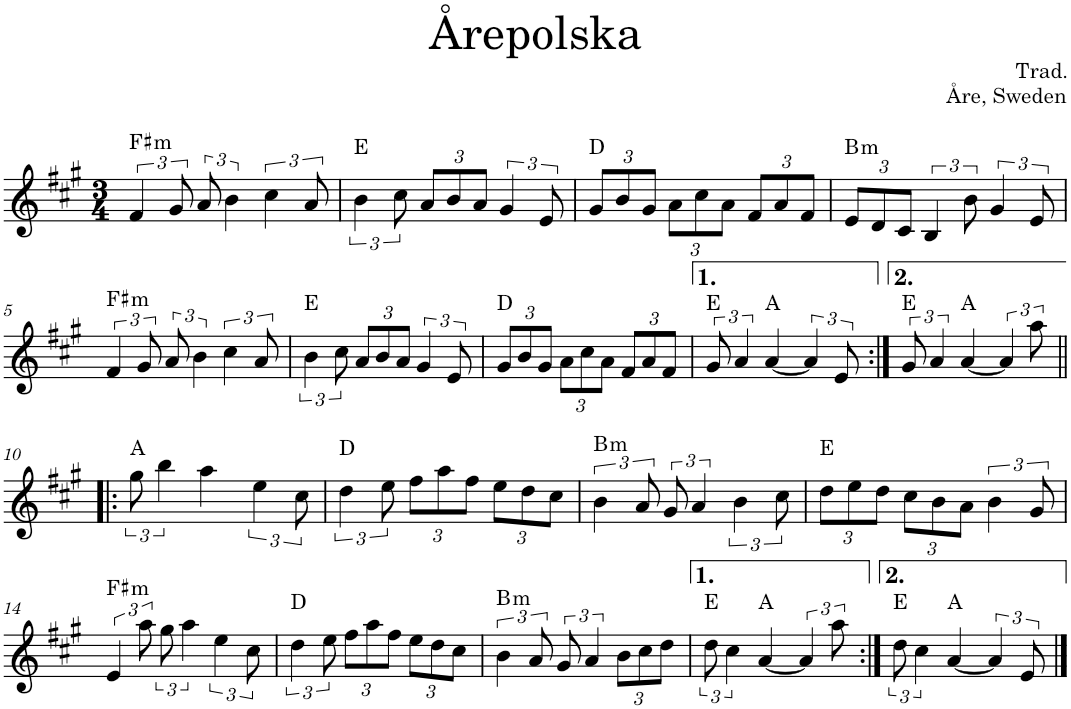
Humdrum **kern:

**kern	**harte
*part1	*part1
*staff1	*
*I"Violin	*
*I'Vln.	*
*clefG2	*
*k[f#c#g#]	*
*M3/4	*
=1	=1
!	!LO:H:kt=m
6f#/	F#:min
12g#/	.
12a/	.
6b\	.
6cc#\	.
12a/	.
=2	=2
6b\	E:maj
12cc#\	.
*Xbrackettup	*
12a/L	.
12b/	.
12a/J	.
*brackettup	*
6g#/	.
12e/	.
=3	=3
*Xbrackettup	*
12g#/L	D:maj
12b/	.
12g#/J	.
12a\L	.
12cc#\	.
12a\J	.
12f#/L	.
12a/	.
12f#/J	.
=4	=4
!	!LO:H:kt=m
12e/L	B:min
12d/	.
12c#/J	.
*brackettup	*
6B/	.
12b\	.
6g#/	.
12e/	.
!!LO:LB:g=z
=5	=5
!	!LO:H:kt=m
6f#/	F#:min
12g#/	.
12a/	.
6b\	.
6cc#\	.
12a/	.
=6	=6
6b\	E:maj
12cc#\	.
*Xbrackettup	*
12a/L	.
12b/	.
12a/J	.
*brackettup	*
6g#/	.
12e/	.
=7	=7
*Xbrackettup	*
12g#/L	D:maj
12b/	.
12g#/J	.
12a\L	.
12cc#\	.
12a\J	.
12f#/L	.
12a/	.
12f#/J	.
=8	=8
*brackettup	*
12g#/	E:maj
6a/	.
[4a/	A:maj
6a/]	.
12e/	.
=9:|!	=9:|!
12g#/	E:maj
6a/	.
[4a/	A:maj
6a/]	.
12aa\	.
!!LO:LB:g=z
=10!|:	=10!|:
12gg#\	A:maj
6bb\	.
4aa\	.
6ee\	.
12cc#\	.
=11	=11
6dd\	D:maj
12ee\	.
*Xbrackettup	*
12ff#\L	.
12aa\	.
12ff#\J	.
12ee\L	.
12dd\	.
12cc#\J	.
=12	=12
*brackettup	*
!	!LO:H:kt=m
6b\	B:min
12a/	.
12g#/	.
6a/	.
6b\	.
12cc#\	.
=13	=13
*Xbrackettup	*
12dd\L	E:maj
12ee\	.
12dd\J	.
12cc#\L	.
12b\	.
12a\J	.
*brackettup	*
6b\	.
12g#/	.
!!LO:LB:g=z
=14	=14
!	!LO:H:kt=m
6e/	F#:min
12aa\	.
12gg#\	.
6aa\	.
6ee\	.
12cc#\	.
=15	=15
6dd\	D:maj
12ee\	.
*Xbrackettup	*
12ff#\L	.
12aa\	.
12ff#\J	.
12ee\L	.
12dd\	.
12cc#\J	.
=16	=16
*brackettup	*
!	!LO:H:kt=m
6b\	B:min
12a/	.
12g#/	.
6a/	.
*Xbrackettup	*
12b\L	.
12cc#\	.
12dd\J	.
=17	=17
*brackettup	*
12dd\	E:maj
6cc#\	.
[4a/	A:maj
6a/]	.
12aa\	.
=18:|!	=18:|!
12dd\	E:maj
6cc#\	.
[4a/	A:maj
6a/]	.
12e/	.
==	==
*-	*-
